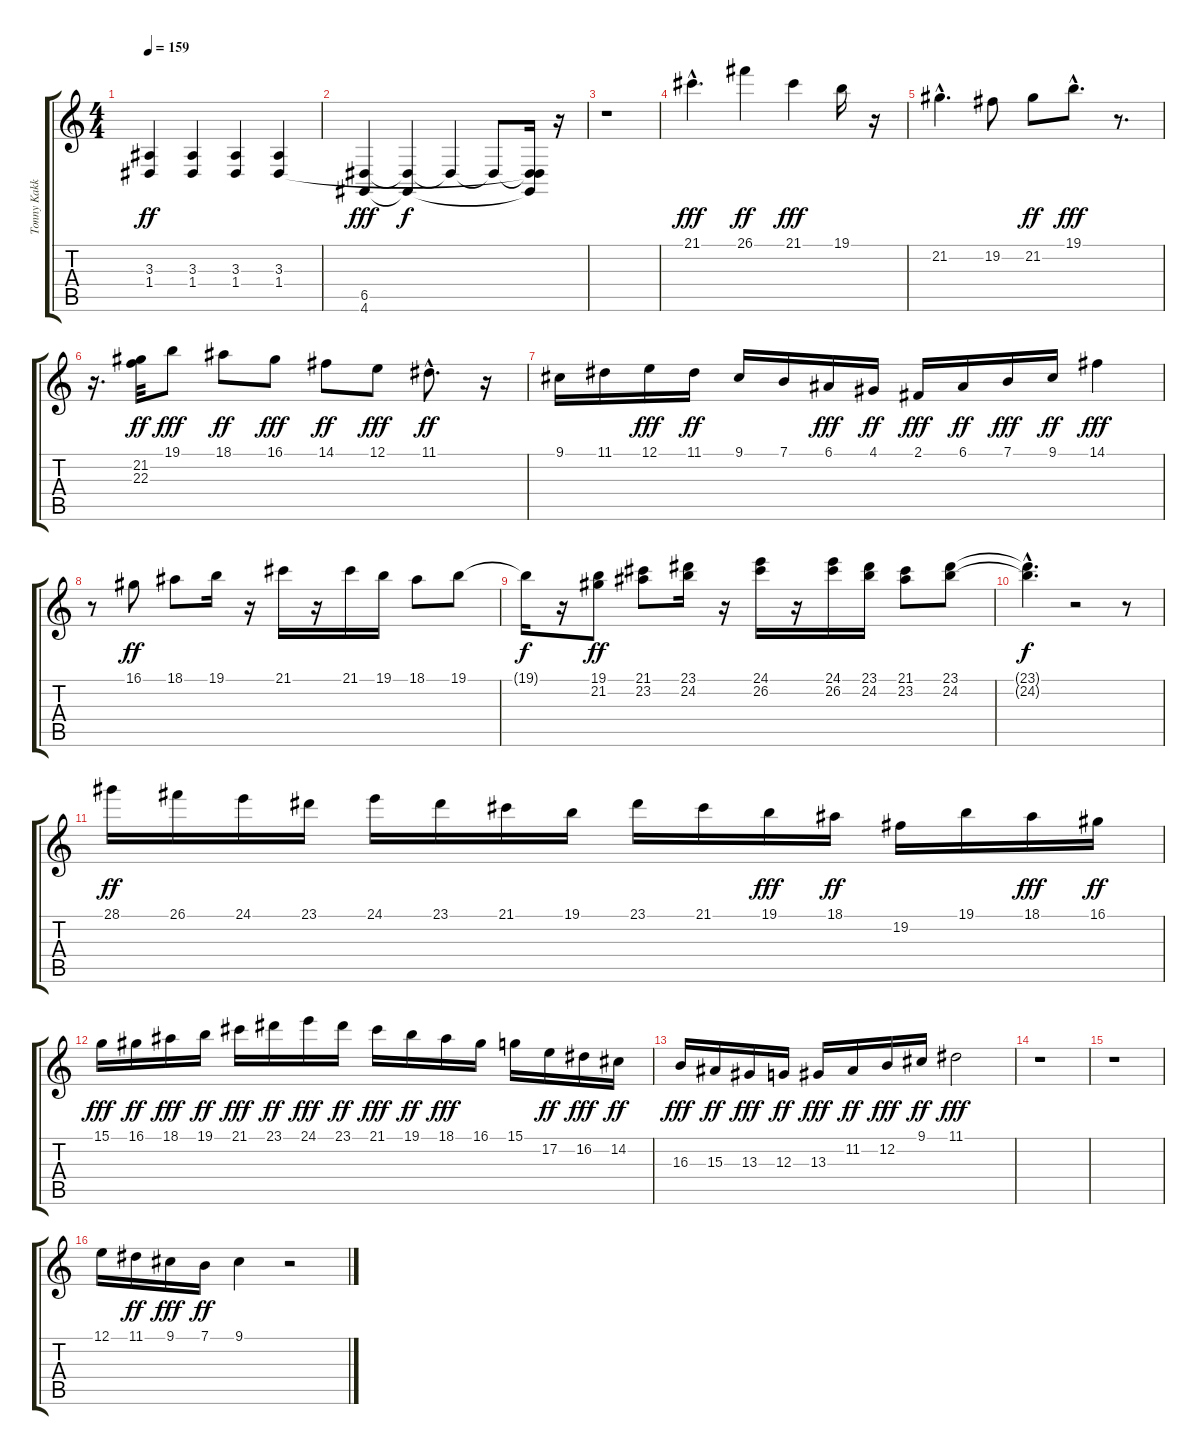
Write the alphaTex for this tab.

\track ("Tonny Kakko" "Tonny Kakk") {instrument acousticgrandpiano}
\staff {score tabs}
\tuning (E4 B3 G3 D3 A2 E2) {hide}
\ts (4 4)
\tempo 159
\clef g2
\ks c
(3.3 1.4).4{dy ff} (3.3 1.4).4 (3.3 1.4).4 (3.3 1.4).4 |
(6.5 4.6).4{dy fff} (6.5{t} 4.6{t}).4{dy f} 6.5{t}.4 6.5{t}.8 (1.4{t} 6.5{t} 4.6{t}).16 r.16 |
r.1 |
21.1{hac}.4{d dy fff instrument lead1square} 26.1.4{dy ff} 21.1.4{dy fff} 19.1.16 r.16 |
21.2{hac}.4{d} 19.2.8 21.2.8{dy ff} 19.1{hac}.8{d dy fff} r.8{d} |
r.16{d} (21.2 22.3).32{dy ff} 19.1.8{dy fff} 18.1.8{dy ff} 16.1.8{dy fff} 14.1.8{dy ff} 12.1.8{dy fff} 11.1{hac}.8{d dy ff} r.16 |
9.1.16 11.1.16 12.1.16{dy fff} 11.1.16{dy ff} 9.1.16 7.1.16 6.1.16{dy fff} 4.1.16{dy ff} 2.1.16{dy fff} 6.1.16{dy ff} 7.1.16{dy fff} 9.1.16{dy ff} 14.1.4{dy fff} |
r.8 16.1.8{dy ff} 18.1.8 19.1.16 r.16 21.1.16 r.16 21.1.16 19.1.16 18.1.8 19.1.8 |
19.1{t}.16{dy f} r.16 (19.1 21.2).8{dy ff} (21.1 23.2).8 (23.1 24.2).16 r.16 (24.1 26.2).16 r.16 (24.1 26.2).16 (23.1 24.2).16 (21.1 23.2).8 (23.1 24.2).8 |
(23.1{hac t} 24.2{hac t}).4{d dy f} r.2 r.8 |
28.1.16{dy ff} 26.1.16 24.1.16 23.1.16 24.1.16 23.1.16 21.1.16 19.1.16 23.1.16 21.1.16 19.1.16{dy fff} 18.1.16{dy ff} 19.2.16 19.1.16 18.1.16{dy fff} 16.1.16{dy ff} |
15.1.16{dy fff} 16.1.16{dy ff} 18.1.16{dy fff} 19.1.16{dy ff} 21.1.16{dy fff} 23.1.16{dy ff} 24.1.16{dy fff} 23.1.16{dy ff} 21.1.16{dy fff} 19.1.16{dy ff} 18.1.16{dy fff} 16.1.16 15.1.16 17.2.16{dy ff} 16.2.16{dy fff} 14.2.16{dy ff} |
16.3.16{dy fff} 15.3.16{dy ff} 13.3.16{dy fff} 12.3.16{dy ff} 13.3.16{dy fff} 11.2.16{dy ff} 12.2.16{dy fff} 9.1.16{dy ff} 11.1.2{dy fff} |
r.1 |
r.1 |
12.1.16 11.1.16{dy ff} 9.1.16{dy fff} 7.1.16{dy ff} 9.1.4 r.2
